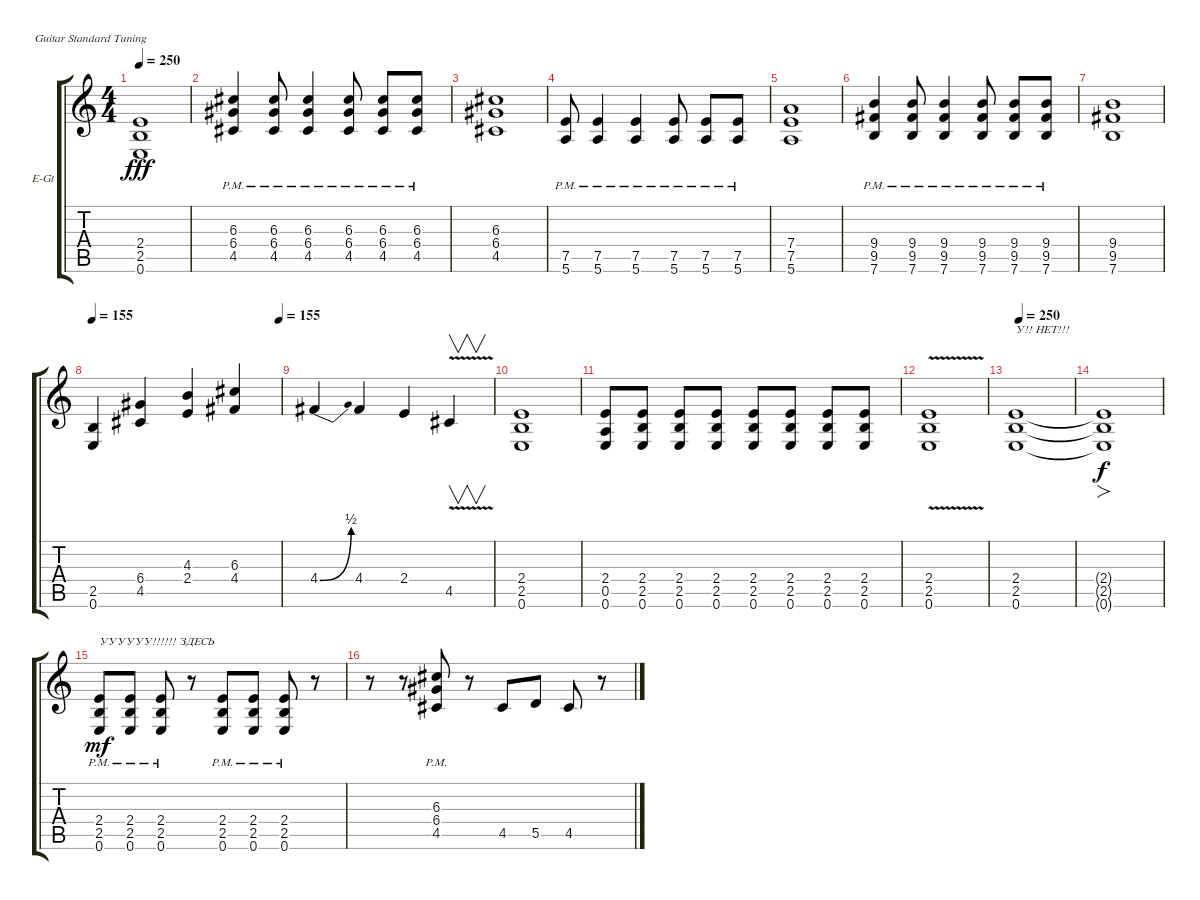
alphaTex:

\defaultSystemsLayout 4
\bracketExtendMode groupsimilarinstruments
\firstSystemTrackNameOrientation horizontal
\otherSystemsTrackNameOrientation horizontal
\track ("Magic girl" "E-Gt") {instrument distortionguitar}
\staff {score tabs}
\tuning (E4 B3 G3 D3 A2 E2)
\ts (4 4)
\tempo 250
\clef g2
\ks c
(0.6{t} 2.5{t} 2.4{t}).1{dy fff} |
(4.5{pm} 6.4{pm} 6.3{pm}).4 (4.5{pm} 6.3{pm} 6.4{pm}).8 (4.5{pm} 6.4{pm} 6.3{pm}).4 (4.5{pm} 6.3{pm} 6.4{pm}).8 (4.5{pm} 6.4{pm} 6.3{pm}).8 (4.5{pm} 6.3{pm} 6.4{pm}).8 |
(4.5 6.4 6.3).1 |
(5.6{pm} 7.5{pm}).8 (5.6{pm} 7.5{pm}).4 (5.6{pm} 7.5{pm}).4 (5.6{pm} 7.5{pm}).8 (5.6{pm} 7.5{pm}).8 (5.6{pm} 7.5{pm}).8 |
(5.6 7.5 7.4).1 |
(7.6{pm} 9.5{pm} 9.4{pm}).4 (7.6{pm} 9.4{pm} 9.5{pm}).8 (7.6{pm} 9.5{pm} 9.4{pm}).4 (7.6{pm} 9.4{pm} 9.5{pm}).8 (7.6{pm} 9.4{pm} 9.5{pm}).8 (7.6{pm} 9.5{pm} 9.4{pm}).8 |
(7.6 9.5 9.4).1 |
\tempo 155
\tempo (155 0.99375)
(0.6 2.5).4 (4.5 6.4).4 (2.4 4.3).4 (4.4 6.3).4 |
4.4{be (bend 0 0 15 2)}.4 4.4.4 2.4.4 4.5{v}.4{v} |
(2.5 0.6 2.4).1 |
(0.6 0.5 2.4).8 (0.6 2.5 2.4).8 (0.6 2.5 2.4).8 (0.6 2.5 2.4).8 (0.6 2.5 2.4).8 (0.6 2.5 2.4).8 (0.6 2.5 2.4).8 (0.6 2.5 2.4).8 |
(0.6 2.5 2.4{v}).1 |
\tempo (250 0.075)
(0.6 2.5 2.4).1{txt "У!! НЕТ!!!"} |
(0.6{t} 2.5{t} 2.4{t}).1{fo dy f} |
(0.6{pm} 2.5{pm} 2.4{pm}).8{txt "УУУУУУ!!!!!! ЗДЕСЬ" dy mf} (2.4{pm} 2.5{pm} 0.6{pm}).8 (0.6{pm} 2.5{pm} 2.4{pm}).8 r.8 (2.5{pm} 0.6{pm} 2.4{pm}).8 (2.4{pm} 2.5{pm} 0.6{pm}).8 (2.5{pm} 0.6{pm} 2.4{pm}).8 r.8 |
r.8 r.8 (4.5{pm} 6.4{pm} 6.3{pm}).8 r.8 4.5.8 5.5.8 4.5.8 r.8
